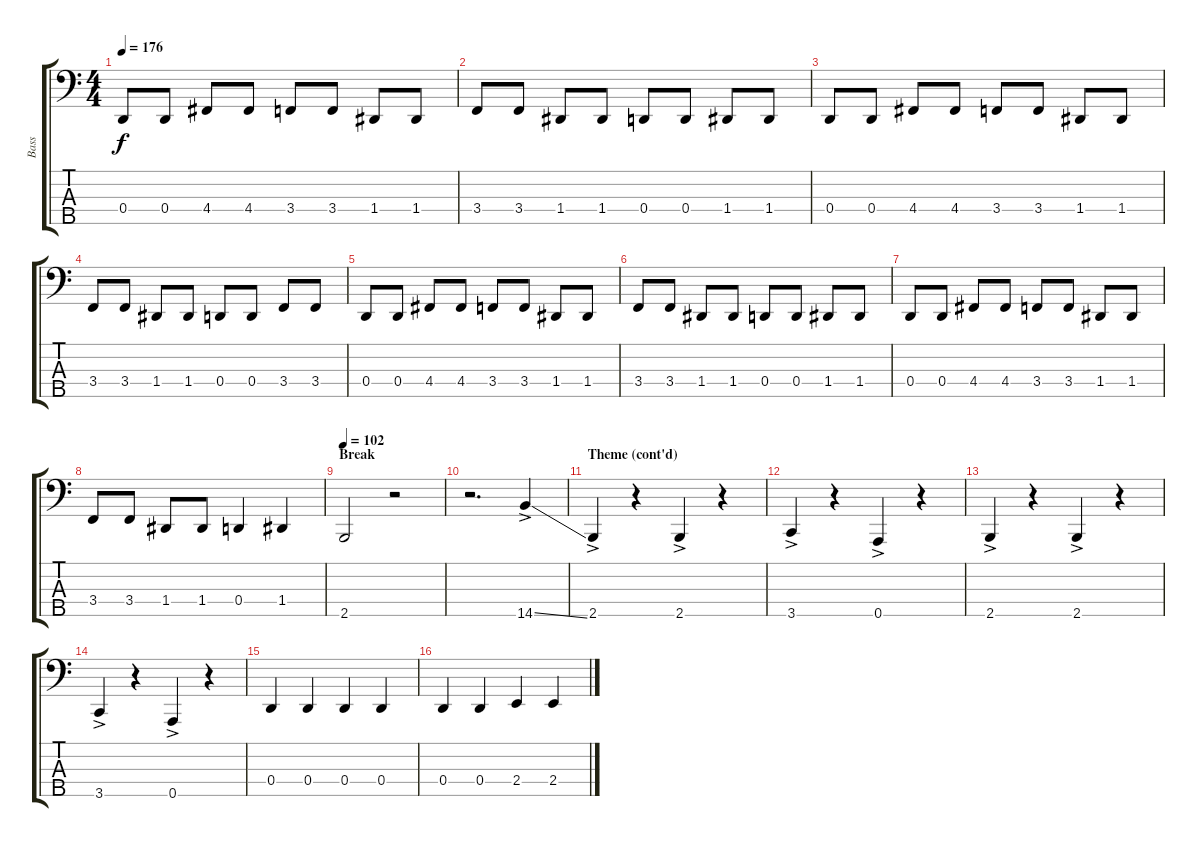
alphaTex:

\track ("Bass" "Bass") {instrument electricbassfinger}
\staff {score tabs}
\tuning (F2 C2 G1 D1 A0) {hide}
\ts (4 4)
\tempo 176
\clef f4
\ks c
0.4.8{dy f} 0.4.8 4.4.8 4.4.8 3.4.8 3.4.8 1.4.8 1.4.8 |
3.4.8 3.4.8 1.4.8 1.4.8 0.4.8 0.4.8 1.4.8 1.4.8 |
0.4.8 0.4.8 4.4.8 4.4.8 3.4.8 3.4.8 1.4.8 1.4.8 |
3.4.8 3.4.8 1.4.8 1.4.8 0.4.8 0.4.8 3.4.8 3.4.8 |
0.4.8 0.4.8 4.4.8 4.4.8 3.4.8 3.4.8 1.4.8 1.4.8 |
3.4.8 3.4.8 1.4.8 1.4.8 0.4.8 0.4.8 1.4.8 1.4.8 |
0.4.8 0.4.8 4.4.8 4.4.8 3.4.8 3.4.8 1.4.8 1.4.8 |
3.4.8 3.4.8 1.4.8 1.4.8 0.4.4 1.4.4 |
\section ("" "Break")
\tempo 102
2.5.2 r.2 |
r.2{d} 14.5{ss ac}.4 |
\section ("" "Theme (cont'd)")
2.5{ac}.4 r.4 2.5{ac}.4 r.4 |
3.5{ac}.4 r.4 0.5{ac}.4 r.4 |
2.5{ac}.4 r.4 2.5{ac}.4 r.4 |
3.5{ac}.4 r.4 0.5{ac}.4 r.4 |
0.4.4 0.4.4 0.4.4 0.4.4 |
0.4.4 0.4.4 2.4.4 2.4.4
